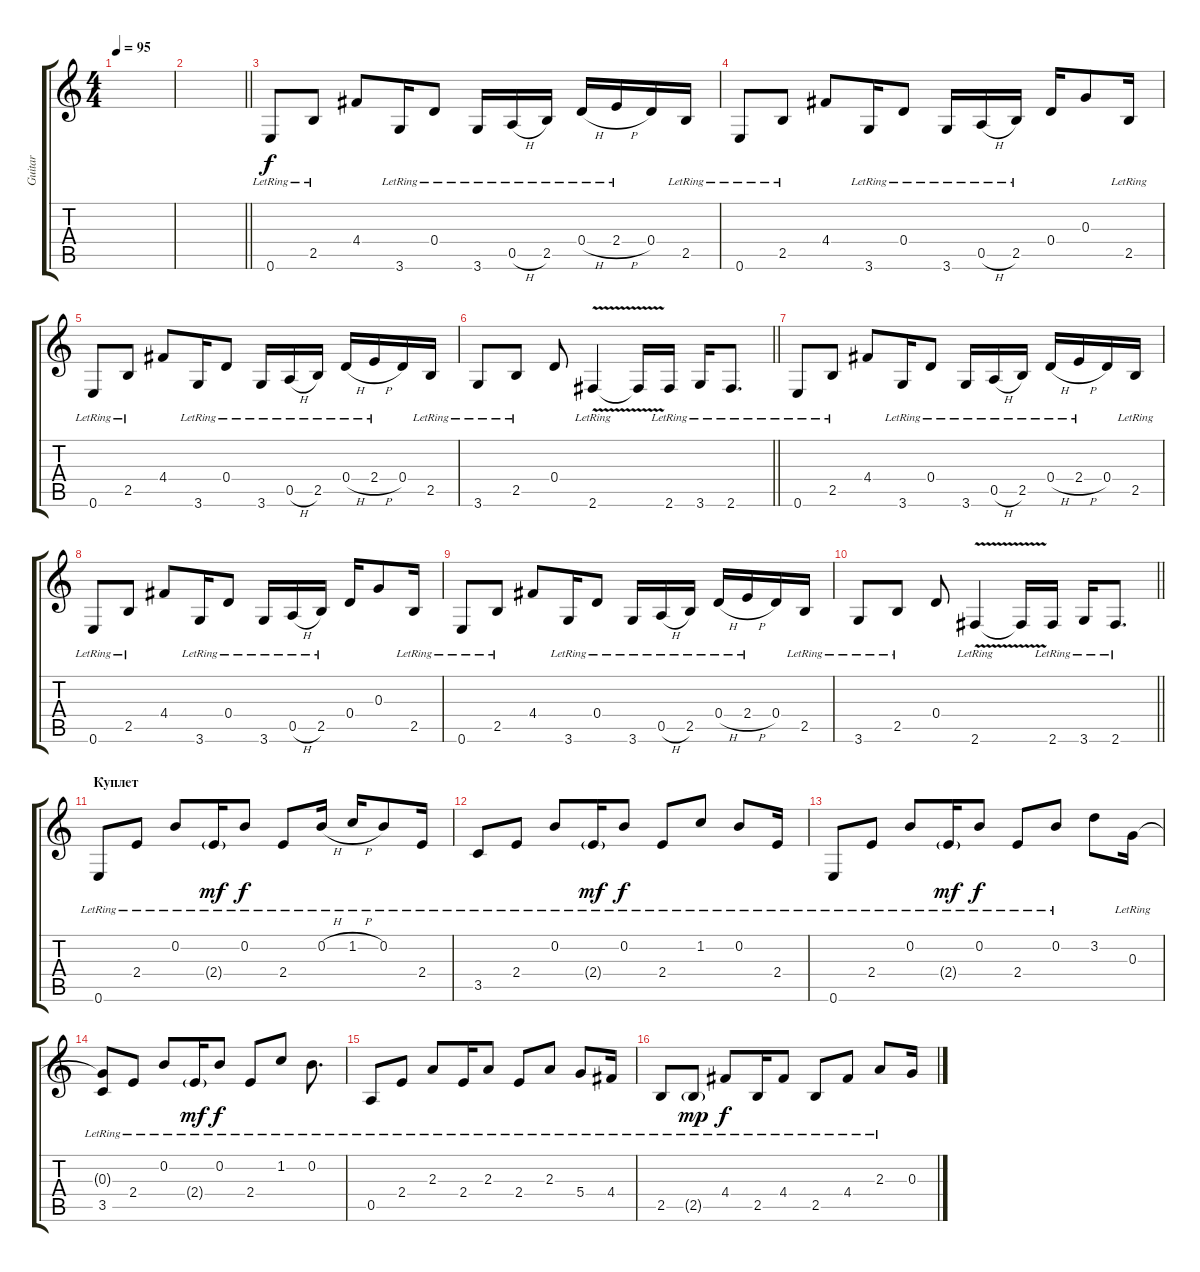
\track ("Guitar" "Guitar") {instrument electricguitarmuted}
\staff {score tabs}
\tuning (E4 B3 G3 D3 A2 E2) {hide}
\ts (4 4)
\tempo 95
\clef g2
\ks c
|
\barLineRight lightlight
|
0.6{lr}.8{instrument electricguitarmuted} 2.5{lr}.8 4.4.8 3.6{lr}.16 0.4{lr}.8 3.6{lr}.16 0.5{h lr}.16 2.5{lr}.16 0.4{h lr}.16 2.4{h lr}.16 0.4.16 2.5{lr}.16 |
0.6{lr}.8 2.5{lr}.8 4.4.8 3.6{lr}.16 0.4{lr}.8 3.6{lr}.16 0.5{h lr}.16 2.5{lr}.16 0.4.16 0.3.8 2.5{lr}.16 |
0.6{lr}.8 2.5{lr}.8 4.4.8 3.6{lr}.16 0.4{lr}.8 3.6{lr}.16 0.5{h lr}.16 2.5{lr}.16 0.4{h lr}.16 2.4{h lr}.16 0.4.16 2.5{lr}.16 |
\barLineRight lightlight
3.6{lr}.8 2.5{lr}.8 0.4.8 2.6{v lr}.4 2.6{t}.16 2.6{lr}.16 3.6{lr}.16 2.6{lr}.8{d} |
0.6{lr}.8 2.5{lr}.8 4.4.8 3.6{lr}.16 0.4{lr}.8 3.6{lr}.16 0.5{h lr}.16 2.5{lr}.16 0.4{h lr}.16 2.4{h lr}.16 0.4.16 2.5{lr}.16 |
0.6{lr}.8 2.5{lr}.8 4.4.8 3.6{lr}.16 0.4{lr}.8 3.6{lr}.16 0.5{h lr}.16 2.5{lr}.16 0.4.16 0.3.8 2.5{lr}.16 |
0.6{lr}.8 2.5{lr}.8 4.4.8 3.6{lr}.16 0.4{lr}.8 3.6{lr}.16 0.5{h lr}.16 2.5{lr}.16 0.4{h lr}.16 2.4{h lr}.16 0.4.16 2.5{lr}.16 |
\barLineRight lightlight
3.6{lr}.8 2.5{lr}.8 0.4.8 2.6{v lr}.4 2.6{t}.16 2.6{lr}.16 3.6{lr}.16 2.6{lr}.8{d} |
\section ("" "Куплет")
0.6{lr}.8 2.4{lr}.8 0.2{lr}.8 2.4{g lr}.16{dy mf} 0.2{lr}.8{dy f} 2.4{lr}.8 0.2{h lr}.16 1.2{h lr}.16 0.2{lr}.8 2.4{lr}.16 |
3.5{lr}.8 2.4{lr}.8 0.2{lr}.8 2.4{g lr}.16{dy mf} 0.2{lr}.8{dy f} 2.4{lr}.8 1.2{lr}.8 0.2{lr}.8 2.4{lr}.16 |
0.6{lr}.8 2.4{lr}.8 0.2{lr}.8 2.4{g lr}.16{dy mf} 0.2{lr}.8{dy f} 2.4{lr}.8 0.2{lr}.8 3.2.8 0.3{lr}.16 |
(0.3{t} 3.5{lr}).8 2.4{lr}.8 0.2{lr}.8 2.4{g lr}.16{dy mf} 0.2{lr}.8{dy f} 2.4{lr}.8 1.2{lr}.8 0.2{lr}.8{d} |
0.5{lr}.8 2.4{lr}.8 2.3{lr}.8 2.4{lr}.16 2.3{lr}.8 2.4{lr}.8 2.3{lr}.8 5.4{lr}.8 4.4{lr}.16 |
2.5{lr}.8 2.5{g lr}.8{dy mp} 4.4{lr}.8{dy f} 2.5{lr}.16 4.4{lr}.8 2.5{lr}.8 4.4{lr}.8 2.3{lr}.8 0.3.16
